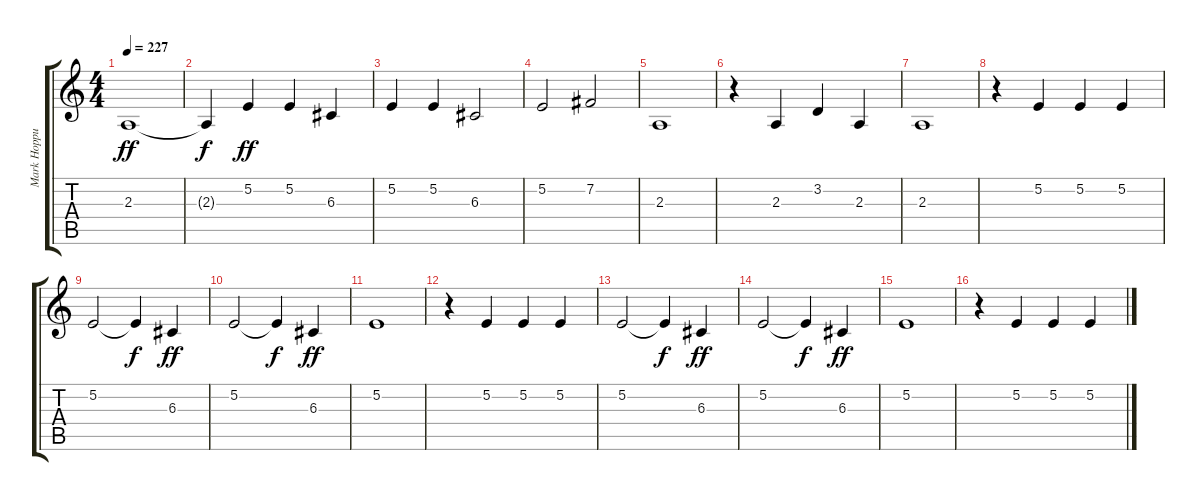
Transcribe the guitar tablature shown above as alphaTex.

\track ("Mark Hoppus - Vocals" "Mark Hoppu") {instrument tenorsax}
\staff {score tabs}
\tuning (E4 B3 G3 D3 A2 E2) {hide}
\ts (4 4)
\tempo 227
\clef g2
\ks c
2.3.1{dy ff} |
2.3{t}.4{dy f} 5.2.4{dy ff} 5.2.4 6.3.4 |
5.2.4 5.2.4 6.3.2 |
5.2.2 7.2.2 |
2.3.1 |
r.4 2.3.4 3.2.4 2.3.4 |
2.3.1 |
r.4 5.2.4 5.2.4 5.2.4 |
5.2.2 5.2{t}.4{dy f} 6.3.4{dy ff} |
5.2.2 5.2{t}.4{dy f} 6.3.4{dy ff} |
5.2.1 |
r.4 5.2.4 5.2.4 5.2.4 |
5.2.2 5.2{t}.4{dy f} 6.3.4{dy ff} |
5.2.2 5.2{t}.4{dy f} 6.3.4{dy ff} |
5.2.1 |
r.4 5.2.4 5.2.4 5.2.4
